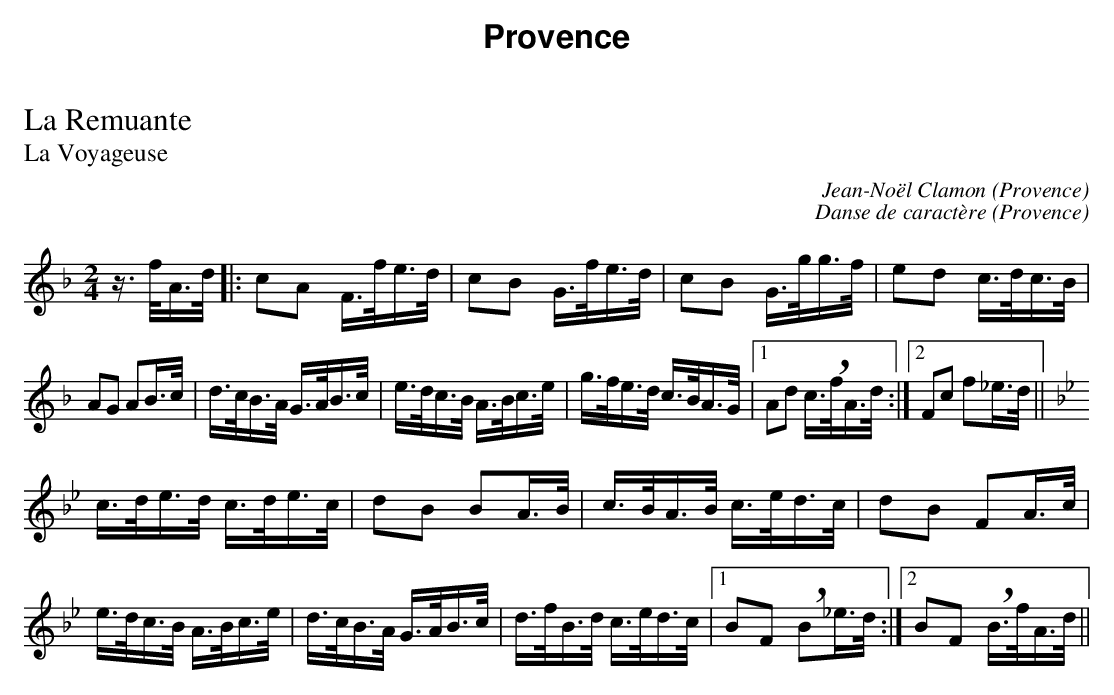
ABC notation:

X:1
T:La Remuante
T:La Voyageuse
C:Jean-Noël Clamon
O:Provence
M:2/4
L:1/16
K:F
z>fA>d|:c2A2 F>fe>d| c2B2 G>fe>d| c2B2 G>gg>f| e2d2 c>dc>B|
A2G2 A2B>c| d>cB>A G>AB>c| e>dc>B A>Bc>e| g>fe>d c>BA>G|[1 A2d2 c>!breath!fA>d :|[2 F2c2 f2_e>d||
[K:Bb] c>de>d c>de>c| d2B2 B2A>B| c>BA>B c>ed>c| d2B2 F2A>c|
e>dc>B A>Bc>e| d>cB>A G>AB>c| d>fB>d c>ed>c|[1 B2F2 !breath!B2_e>d:|[2 B2F2 !breath! B>fA>d||
